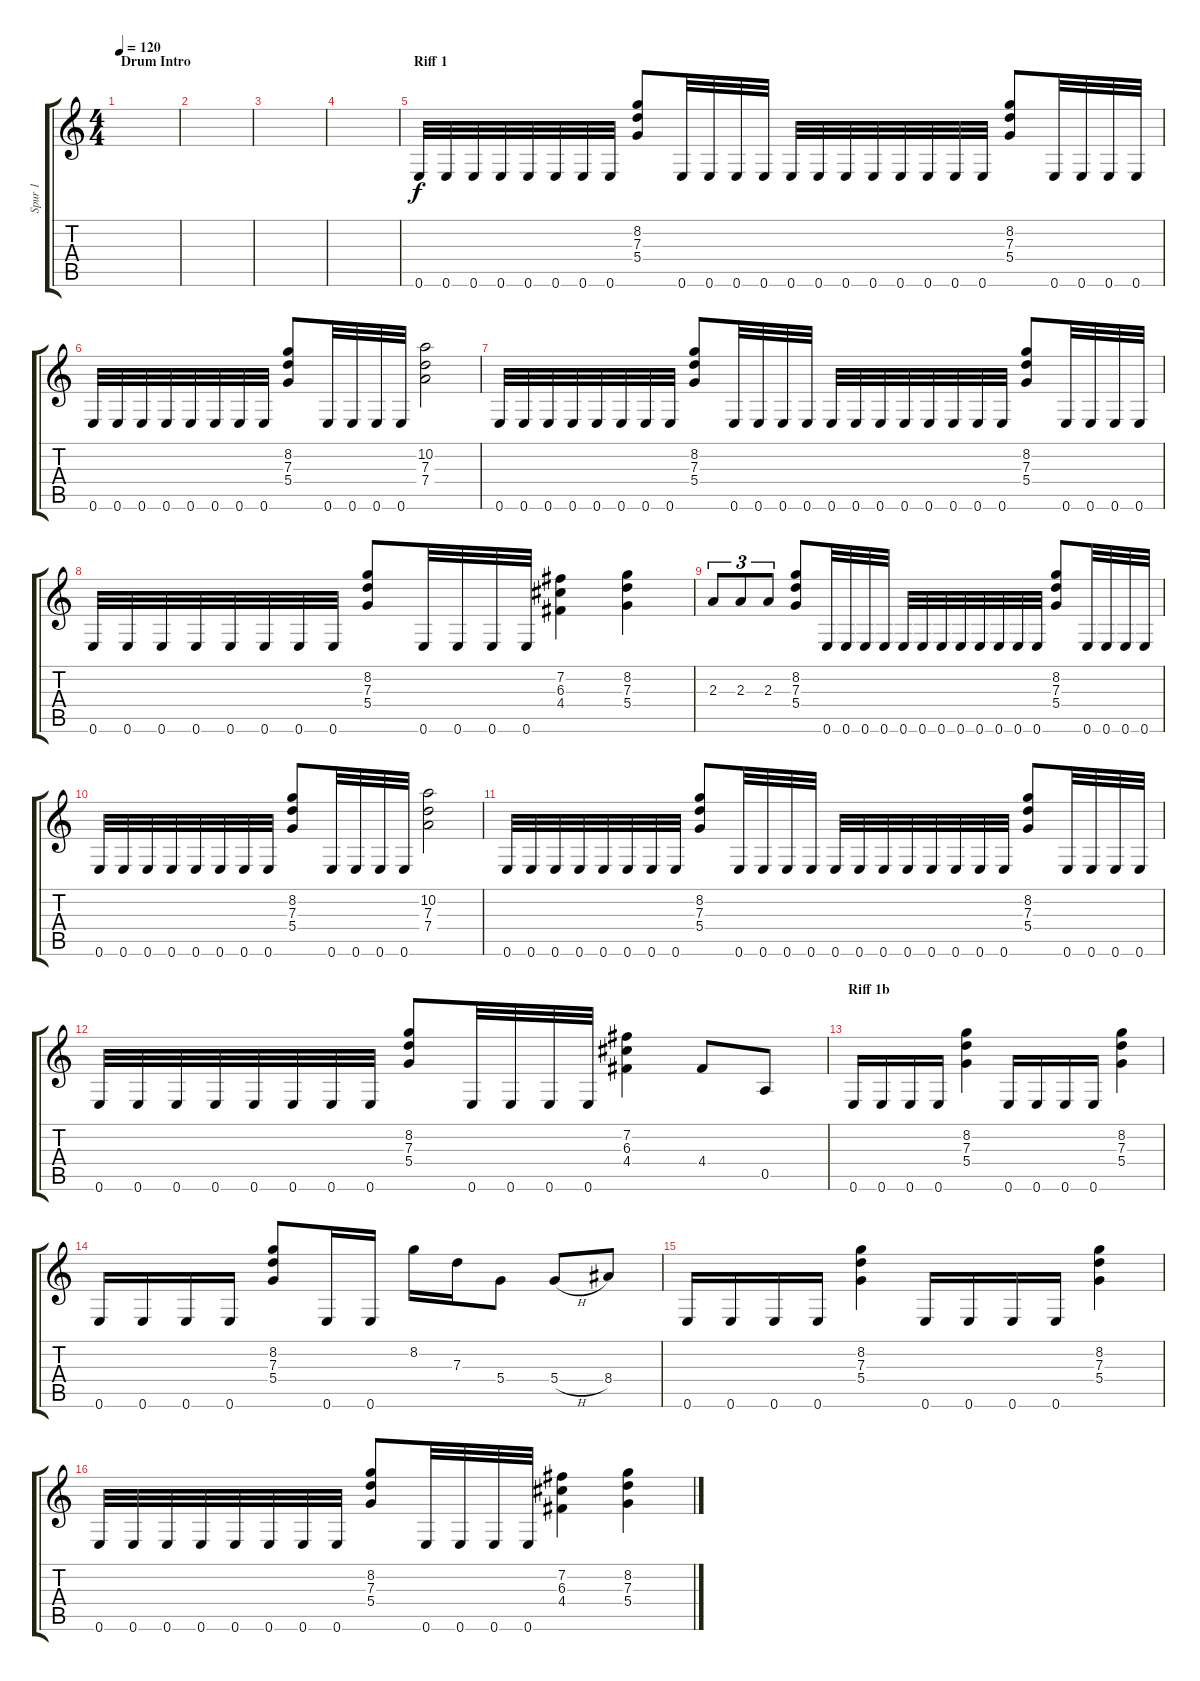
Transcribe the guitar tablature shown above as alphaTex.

\track ("Spur 1" "Spur 1") {instrument distortionguitar}
\staff {score tabs}
\tuning (E4 B3 G3 D3 A2 E2) {hide}
\ts (4 4)
\section ("" "Drum Intro")
\tempo 120
\clef g2
\ks c
|
|
|
|
\section ("" "Riff 1")
0.6.32 0.6.32 0.6.32 0.6.32 0.6.32 0.6.32 0.6.32 0.6.32 (8.2 7.3 5.4).8 0.6.32 0.6.32 0.6.32 0.6.32 0.6.32 0.6.32 0.6.32 0.6.32 0.6.32 0.6.32 0.6.32 0.6.32 (8.2 7.3 5.4).8 0.6.32 0.6.32 0.6.32 0.6.32 |
0.6.32 0.6.32 0.6.32 0.6.32 0.6.32 0.6.32 0.6.32 0.6.32 (8.2 7.3 5.4).8 0.6.32 0.6.32 0.6.32 0.6.32 (10.2 7.3 7.4).2 |
0.6.32 0.6.32 0.6.32 0.6.32 0.6.32 0.6.32 0.6.32 0.6.32 (8.2 7.3 5.4).8 0.6.32 0.6.32 0.6.32 0.6.32 0.6.32 0.6.32 0.6.32 0.6.32 0.6.32 0.6.32 0.6.32 0.6.32 (8.2 7.3 5.4).8 0.6.32 0.6.32 0.6.32 0.6.32 |
0.6.32 0.6.32 0.6.32 0.6.32 0.6.32 0.6.32 0.6.32 0.6.32 (8.2 7.3 5.4).8 0.6.32 0.6.32 0.6.32 0.6.32 (7.2 6.3 4.4).4 (8.2 7.3 5.4).4 |
2.3.8{tu (3 2)} 2.3.8{tu (3 2)} 2.3.8{tu (3 2)} (8.2 7.3 5.4).8 0.6.32 0.6.32 0.6.32 0.6.32 0.6.32 0.6.32 0.6.32 0.6.32 0.6.32 0.6.32 0.6.32 0.6.32 (8.2 7.3 5.4).8 0.6.32 0.6.32 0.6.32 0.6.32 |
0.6.32 0.6.32 0.6.32 0.6.32 0.6.32 0.6.32 0.6.32 0.6.32 (8.2 7.3 5.4).8 0.6.32 0.6.32 0.6.32 0.6.32 (10.2 7.3 7.4).2 |
0.6.32 0.6.32 0.6.32 0.6.32 0.6.32 0.6.32 0.6.32 0.6.32 (8.2 7.3 5.4).8 0.6.32 0.6.32 0.6.32 0.6.32 0.6.32 0.6.32 0.6.32 0.6.32 0.6.32 0.6.32 0.6.32 0.6.32 (8.2 7.3 5.4).8 0.6.32 0.6.32 0.6.32 0.6.32 |
0.6.32 0.6.32 0.6.32 0.6.32 0.6.32 0.6.32 0.6.32 0.6.32 (8.2 7.3 5.4).8 0.6.32 0.6.32 0.6.32 0.6.32 (7.2 6.3 4.4).4 4.4.8 0.5.8 |
\section ("" "Riff 1b")
0.6.16 0.6.16 0.6.16 0.6.16 (8.2 7.3 5.4).4 0.6.16 0.6.16 0.6.16 0.6.16 (8.2 7.3 5.4).4 |
0.6.16 0.6.16 0.6.16 0.6.16 (8.2 7.3 5.4).8 0.6.16 0.6.16 8.2.16 7.3.16 5.4.8 5.4{h}.8 8.4.8 |
0.6.16 0.6.16 0.6.16 0.6.16 (8.2 7.3 5.4).4 0.6.16 0.6.16 0.6.16 0.6.16 (8.2 7.3 5.4).4 |
0.6.32 0.6.32 0.6.32 0.6.32 0.6.32 0.6.32 0.6.32 0.6.32 (8.2 7.3 5.4).8 0.6.32 0.6.32 0.6.32 0.6.32 (7.2 6.3 4.4).4 (8.2 7.3 5.4).4
